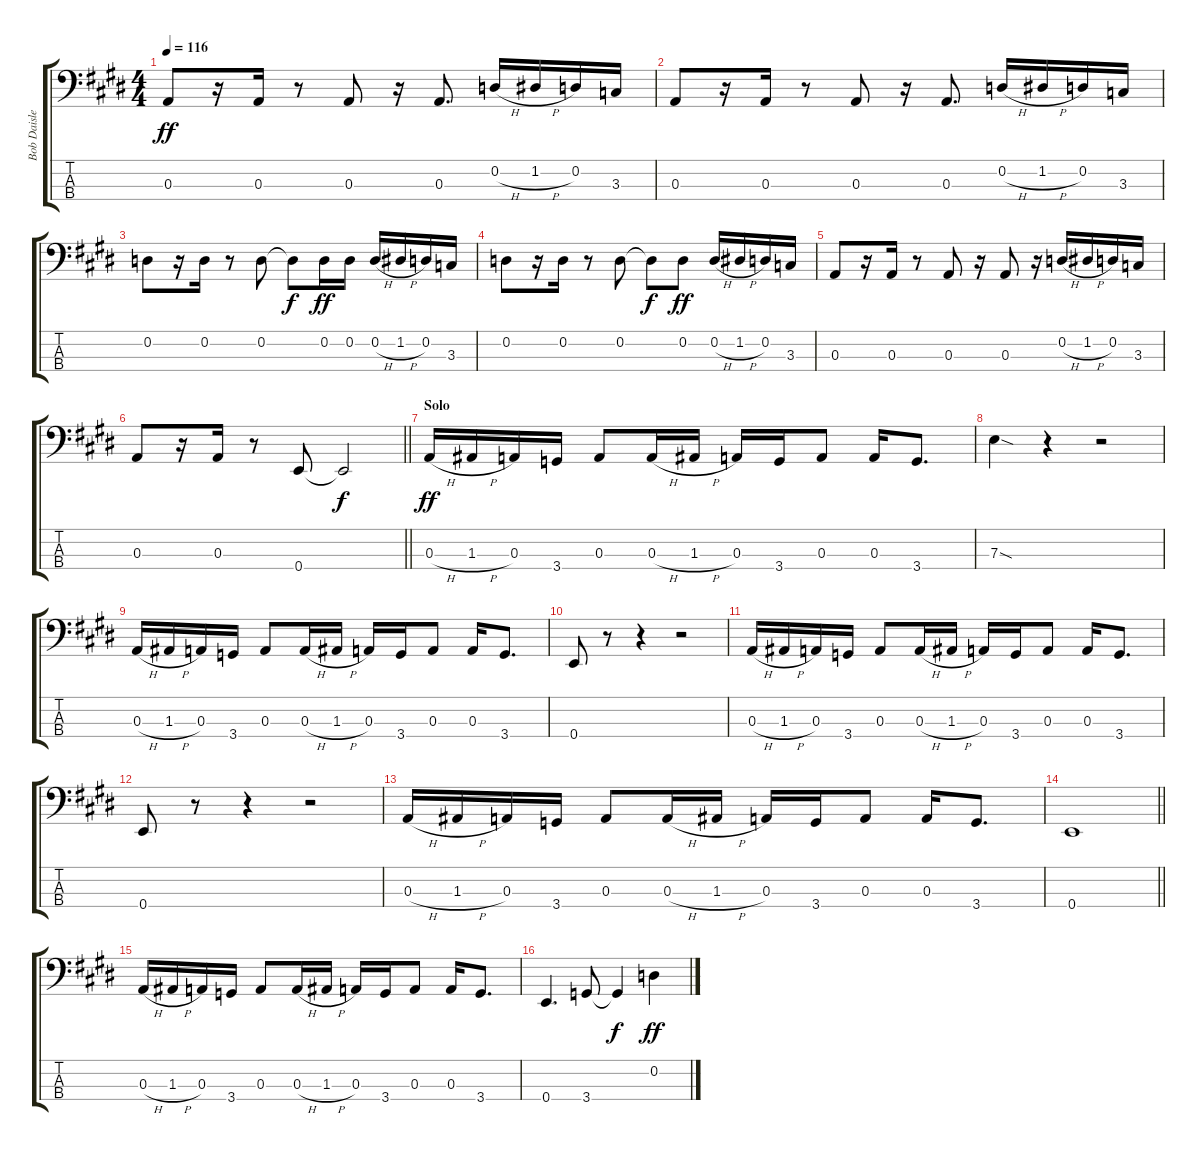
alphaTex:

\track ("Bob Daisley" "Bob Daisle") {instrument electricbassfinger}
\staff {score tabs}
\tuning (G2 D2 A1 E1) {hide}
\ts (4 4)
\tempo 116
\clef f4
\ks e
0.3.8{dy ff} r.16 0.3.16 r.8 0.3.8 r.16 0.3.8{d} 0.2{h}.16 1.2{h}.16 0.2.16 3.3.16 |
0.3.8 r.16 0.3.16 r.8 0.3.8 r.16 0.3.8{d} 0.2{h}.16 1.2{h}.16 0.2.16 3.3.16 |
0.2.8 r.16 0.2.16 r.8 0.2.8 0.2{t}.8{dy f} 0.2.16{dy ff} 0.2.16 0.2{h}.16 1.2{h}.16 0.2.16 3.3.16 |
0.2.8 r.16 0.2.16 r.8 0.2.8 0.2{t}.8{dy f} 0.2.8{dy ff} 0.2{h}.16 1.2{h}.16 0.2.16 3.3.16 |
0.3.8 r.16 0.3.16 r.8 0.3.8 r.16 0.3.8 r.16 0.2{h}.16 1.2{h}.16 0.2.16 3.3.16 |
\barLineRight lightlight
0.3.8 r.16 0.3.16 r.8 0.4.8 0.4{t}.2{dy f} |
\section ("" "Solo")
0.3{h}.16{dy ff} 1.3{h}.16 0.3.16 3.4.16 0.3.8 0.3{h}.16 1.3{h}.16 0.3.16 3.4.16 0.3.8 0.3.16 3.4.8{d} |
7.3{sod}.4 r.4 r.2 |
0.3{h}.16 1.3{h}.16 0.3.16 3.4.16 0.3.8 0.3{h}.16 1.3{h}.16 0.3.16 3.4.16 0.3.8 0.3.16 3.4.8{d} |
0.4.8 r.8 r.4 r.2 |
0.3{h}.16 1.3{h}.16 0.3.16 3.4.16 0.3.8 0.3{h}.16 1.3{h}.16 0.3.16 3.4.16 0.3.8 0.3.16 3.4.8{d} |
0.4.8 r.8 r.4 r.2 |
0.3{h}.16 1.3{h}.16 0.3.16 3.4.16 0.3.8 0.3{h}.16 1.3{h}.16 0.3.16 3.4.16 0.3.8 0.3.16 3.4.8{d} |
\barLineRight lightlight
0.4.1 |
0.3{h}.16 1.3{h}.16 0.3.16 3.4.16 0.3.8 0.3{h}.16 1.3{h}.16 0.3.16 3.4.16 0.3.8 0.3.16 3.4.8{d} |
0.4.4{d} 3.4.8 3.4{t}.4{dy f} 0.2.4{dy ff}
